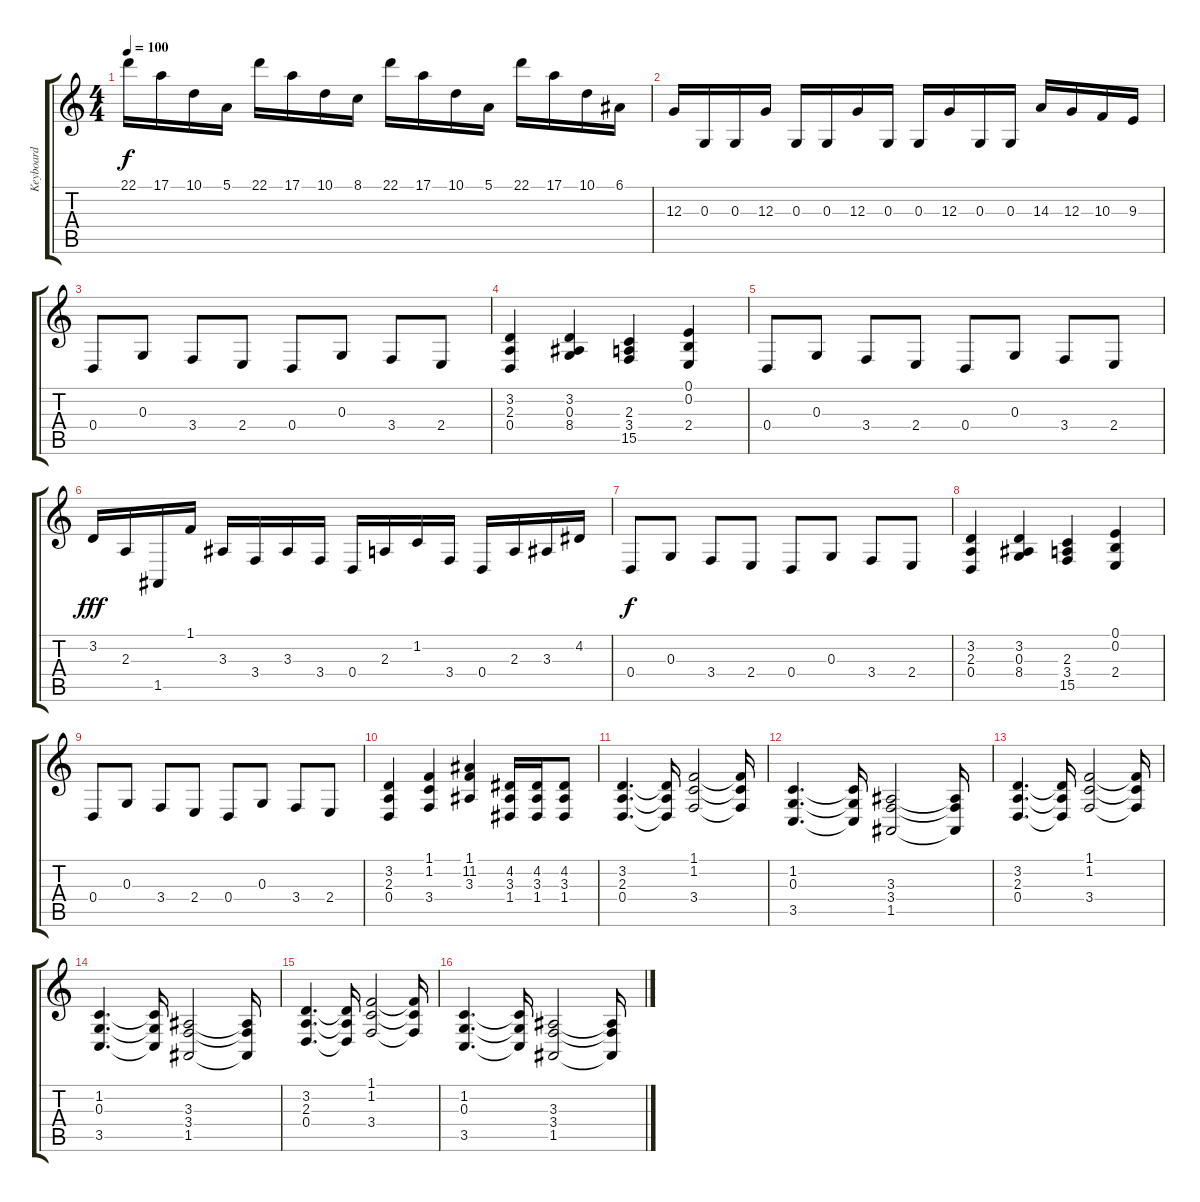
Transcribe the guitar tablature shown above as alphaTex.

\track ("Keyboard" "Keyboard") {instrument electricgrandpiano}
\staff {score tabs}
\tuning (E4 B3 G3 D3 A2 E2) {hide}
\ts (4 4)
\tempo 100
\clef g2
\ks c
22.1.16{dy f} 17.1.16 10.1.16 5.1.16 22.1.16 17.1.16 10.1.16 8.1.16 22.1.16 17.1.16 10.1.16 5.1.16 22.1.16 17.1.16 10.1.16 6.1.16 |
12.3.16 0.3.16 0.3.16 12.3.16 0.3.16 0.3.16 12.3.16 0.3.16 0.3.16 12.3.16 0.3.16 0.3.16 14.3.16 12.3.16 10.3.16 9.3.16 |
0.4.8 0.3.8 3.4.8 2.4.8 0.4.8 0.3.8 3.4.8 2.4.8 |
(3.2 2.3 0.4).4 (3.2 0.3 8.4).4 (2.3 3.4 15.5).4 (0.1 0.2 2.4).4 |
0.4.8 0.3.8 3.4.8 2.4.8 0.4.8 0.3.8 3.4.8 2.4.8 |
3.2.16{dy fff} 2.3.16 1.5.16 1.1.16 3.3.16 3.4.16 3.3.16 3.4.16 0.4.16 2.3.16 1.2.16 3.4.16 0.4.16 2.3.16 3.3.16 4.2.16 |
0.4.8{dy f} 0.3.8 3.4.8 2.4.8 0.4.8 0.3.8 3.4.8 2.4.8 |
(3.2 2.3 0.4).4 (3.2 0.3 8.4).4 (2.3 3.4 15.5).4 (0.1 0.2 2.4).4 |
0.4.8 0.3.8 3.4.8 2.4.8 0.4.8 0.3.8 3.4.8 2.4.8 |
(3.2 2.3 0.4).4 (1.1 1.2 3.4).4 (1.1 11.2 3.3).4 (4.2 3.3 1.4).16 (4.2 3.3 1.4).16 (4.2 3.3 1.4).8 |
(3.2 2.3 0.4).4{d} (3.2{t} 2.3{t} 0.4{t}).16 (1.1 1.2 3.4).2 (1.1{t} 1.2{t} 3.4{t}).16 |
(1.2 0.3 3.5).4{d} (1.2{t} 0.3{t} 3.5{t}).16 (3.3 3.4 1.5).2 (3.3{t} 3.4{t} 1.5{t}).16 |
(3.2 2.3 0.4).4{d} (3.2{t} 2.3{t} 0.4{t}).16 (1.1 1.2 3.4).2 (1.1{t} 1.2{t} 3.4{t}).16 |
(1.2 0.3 3.5).4{d} (1.2{t} 0.3{t} 3.5{t}).16 (3.3 3.4 1.5).2 (3.3{t} 3.4{t} 1.5{t}).16 |
(3.2 2.3 0.4).4{d} (3.2{t} 2.3{t} 0.4{t}).16 (1.1 1.2 3.4).2 (1.1{t} 1.2{t} 3.4{t}).16 |
(1.2 0.3 3.5).4{d} (1.2{t} 0.3{t} 3.5{t}).16 (3.3 3.4 1.5).2 (3.3{t} 3.4{t} 1.5{t}).16
